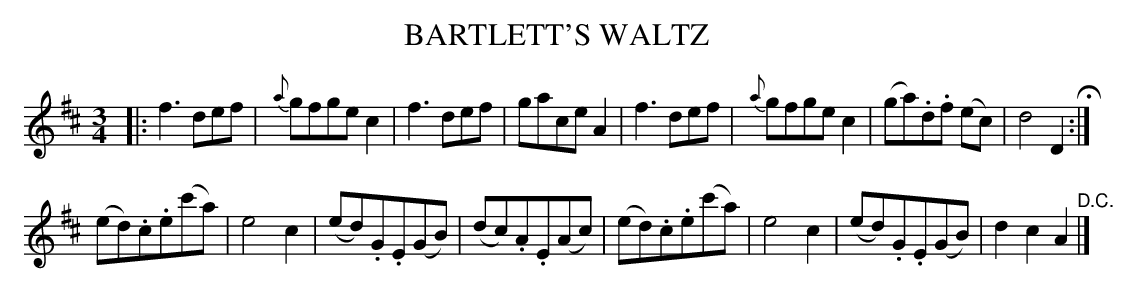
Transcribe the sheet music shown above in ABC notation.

X:1
T: BARTLETT'S WALTZ
M: 3/4
L: 1/8
K: D
|:\
f3def | {a}gfgec2 | f3def | gaceA2 |\
f3def | {a}gfgec2 | (ga).d.f (ec) | d4D2 H:|
(ed).c.e(c'a) | e4c2 | (ed).G.E(GB) | (dc).A.E(Ac) |\
(ed).c.e(c'a) | e4c2 | (ed).G.E(GB) | d2c2A2 "^D.C."|]
